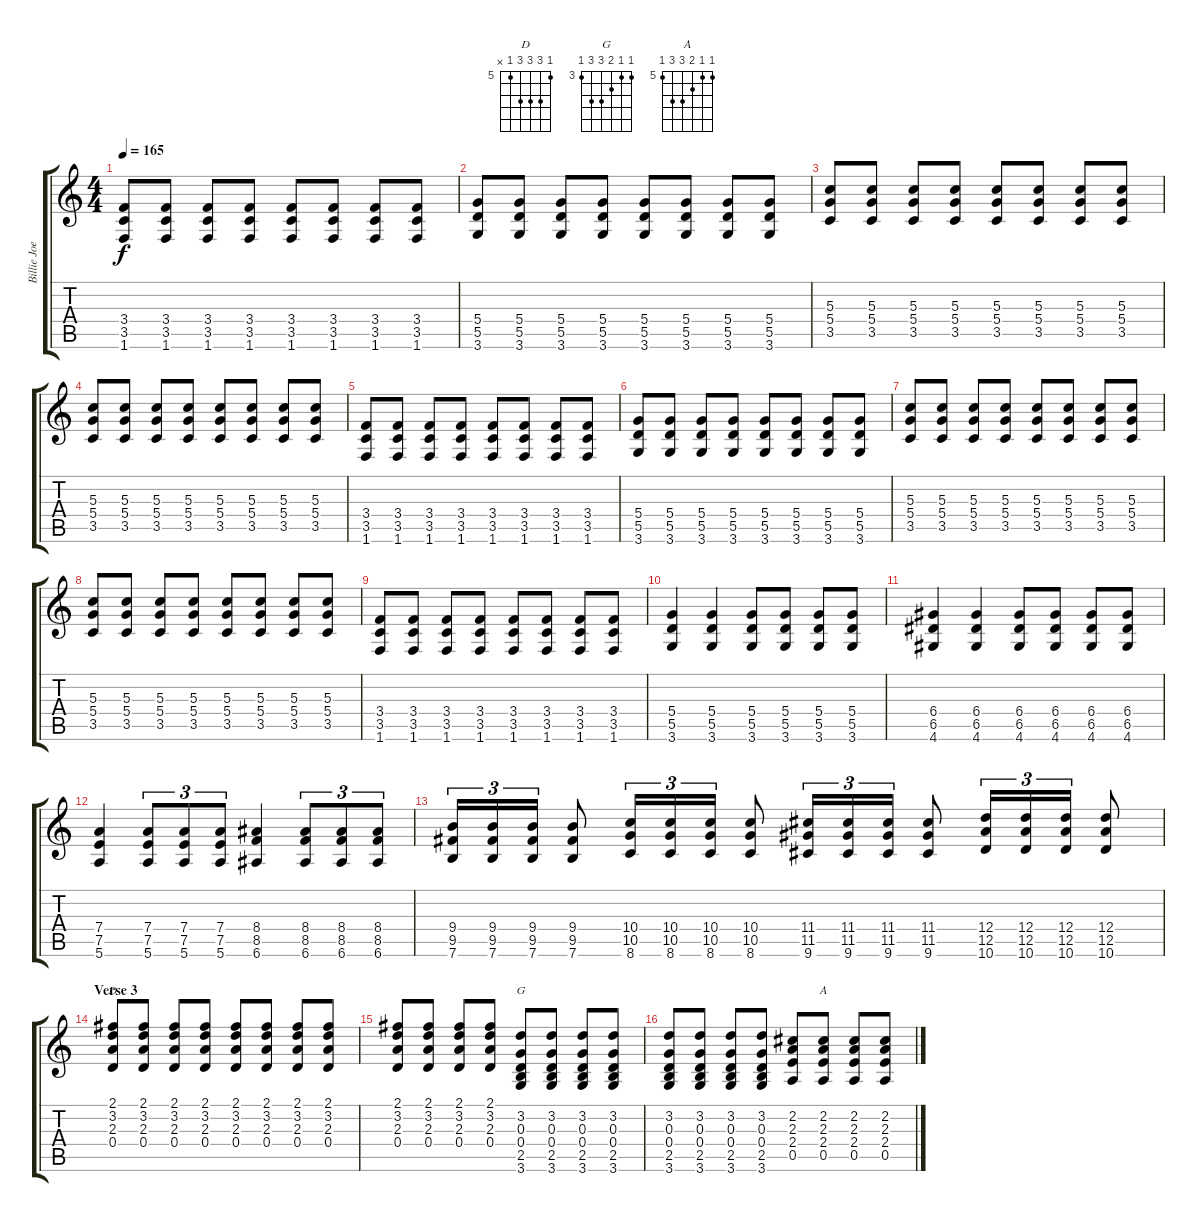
\track ("Billie Joe Armstrong (Rhythm Guitar)" "Billie Joe") {instrument distortionguitar}
\staff {score tabs}
\tuning (E4 B3 G3 D3 A2 E2) {hide}
\chord ("D" 5 7 7 7 5 x) {firstfret 5}
\chord ("G" 3 3 4 5 5 3) {firstfret 3}
\chord ("A" 5 5 6 7 7 5) {firstfret 5}
\ts (4 4)
\tempo 165
\clef g2
\ks c
(3.4 3.5 1.6).8{dy f} (3.4 3.5 1.6).8 (3.4 3.5 1.6).8 (3.4 3.5 1.6).8 (3.4 3.5 1.6).8 (3.4 3.5 1.6).8 (3.4 3.5 1.6).8 (3.4 3.5 1.6).8 |
(5.4 5.5 3.6).8 (5.4 5.5 3.6).8 (5.4 5.5 3.6).8 (5.4 5.5 3.6).8 (5.4 5.5 3.6).8 (5.4 5.5 3.6).8 (5.4 5.5 3.6).8 (5.4 5.5 3.6).8 |
(5.3 5.4 3.5).8 (5.3 5.4 3.5).8 (5.3 5.4 3.5).8 (5.3 5.4 3.5).8 (5.3 5.4 3.5).8 (5.3 5.4 3.5).8 (5.3 5.4 3.5).8 (5.3 5.4 3.5).8 |
(5.3 5.4 3.5).8 (5.3 5.4 3.5).8 (5.3 5.4 3.5).8 (5.3 5.4 3.5).8 (5.3 5.4 3.5).8 (5.3 5.4 3.5).8 (5.3 5.4 3.5).8 (5.3 5.4 3.5).8 |
(3.4 3.5 1.6).8 (3.4 3.5 1.6).8 (3.4 3.5 1.6).8 (3.4 3.5 1.6).8 (3.4 3.5 1.6).8 (3.4 3.5 1.6).8 (3.4 3.5 1.6).8 (3.4 3.5 1.6).8 |
(5.4 5.5 3.6).8 (5.4 5.5 3.6).8 (5.4 5.5 3.6).8 (5.4 5.5 3.6).8 (5.4 5.5 3.6).8 (5.4 5.5 3.6).8 (5.4 5.5 3.6).8 (5.4 5.5 3.6).8 |
(5.3 5.4 3.5).8 (5.3 5.4 3.5).8 (5.3 5.4 3.5).8 (5.3 5.4 3.5).8 (5.3 5.4 3.5).8 (5.3 5.4 3.5).8 (5.3 5.4 3.5).8 (5.3 5.4 3.5).8 |
(5.3 5.4 3.5).8 (5.3 5.4 3.5).8 (5.3 5.4 3.5).8 (5.3 5.4 3.5).8 (5.3 5.4 3.5).8 (5.3 5.4 3.5).8 (5.3 5.4 3.5).8 (5.3 5.4 3.5).8 |
(3.4 3.5 1.6).8 (3.4 3.5 1.6).8 (3.4 3.5 1.6).8 (3.4 3.5 1.6).8 (3.4 3.5 1.6).8 (3.4 3.5 1.6).8 (3.4 3.5 1.6).8 (3.4 3.5 1.6).8 |
(5.4 5.5 3.6).4 (5.4 5.5 3.6).4 (5.4 5.5 3.6).8 (5.4 5.5 3.6).8 (5.4 5.5 3.6).8 (5.4 5.5 3.6).8 |
(6.4 6.5 4.6).4 (6.4 6.5 4.6).4 (6.4 6.5 4.6).8 (6.4 6.5 4.6).8 (6.4 6.5 4.6).8 (6.4 6.5 4.6).8 |
(7.4 7.5 5.6).4 (7.4 7.5 5.6).8{tu (3 2)} (7.4 7.5 5.6).8{tu (3 2)} (7.4 7.5 5.6).8{tu (3 2)} (8.4 8.5 6.6).4 (8.4 8.5 6.6).8{tu (3 2)} (8.4 8.5 6.6).8{tu (3 2)} (8.4 8.5 6.6).8{tu (3 2)} |
(9.4 9.5 7.6).16{tu (3 2)} (9.4 9.5 7.6).16{tu (3 2)} (9.4 9.5 7.6).16{tu (3 2)} (9.4 9.5 7.6).8 (10.4 10.5 8.6).16{tu (3 2)} (10.4 10.5 8.6).16{tu (3 2)} (10.4 10.5 8.6).16{tu (3 2)} (10.4 10.5 8.6).8 (11.4 11.5 9.6).16{tu (3 2)} (11.4 11.5 9.6).16{tu (3 2)} (11.4 11.5 9.6).16{tu (3 2)} (11.4 11.5 9.6).8 (12.4 12.5 10.6).16{tu (3 2)} (12.4 12.5 10.6).16{tu (3 2)} (12.4 12.5 10.6).16{tu (3 2)} (12.4 12.5 10.6).8 |
\section ("" "Verse 3")
(2.1 3.2 2.3 0.4).8{ch "D"} (2.1 3.2 2.3 0.4).8 (2.1 3.2 2.3 0.4).8 (2.1 3.2 2.3 0.4).8 (2.1 3.2 2.3 0.4).8 (2.1 3.2 2.3 0.4).8 (2.1 3.2 2.3 0.4).8 (2.1 3.2 2.3 0.4).8 |
(2.1 3.2 2.3 0.4).8 (2.1 3.2 2.3 0.4).8 (2.1 3.2 2.3 0.4).8 (2.1 3.2 2.3 0.4).8 (3.2 0.3 0.4 2.5 3.6).8{ch "G"} (3.2 0.3 0.4 2.5 3.6).8 (3.2 0.3 0.4 2.5 3.6).8 (3.2 0.3 0.4 2.5 3.6).8 |
(3.2 0.3 0.4 2.5 3.6).8 (3.2 0.3 0.4 2.5 3.6).8 (3.2 0.3 0.4 2.5 3.6).8 (3.2 0.3 0.4 2.5 3.6).8 (2.2 2.3 2.4 0.5).8 (2.2 2.3 2.4 0.5).8{ch "A"} (2.2 2.3 2.4 0.5).8 (2.2 2.3 2.4 0.5).8
